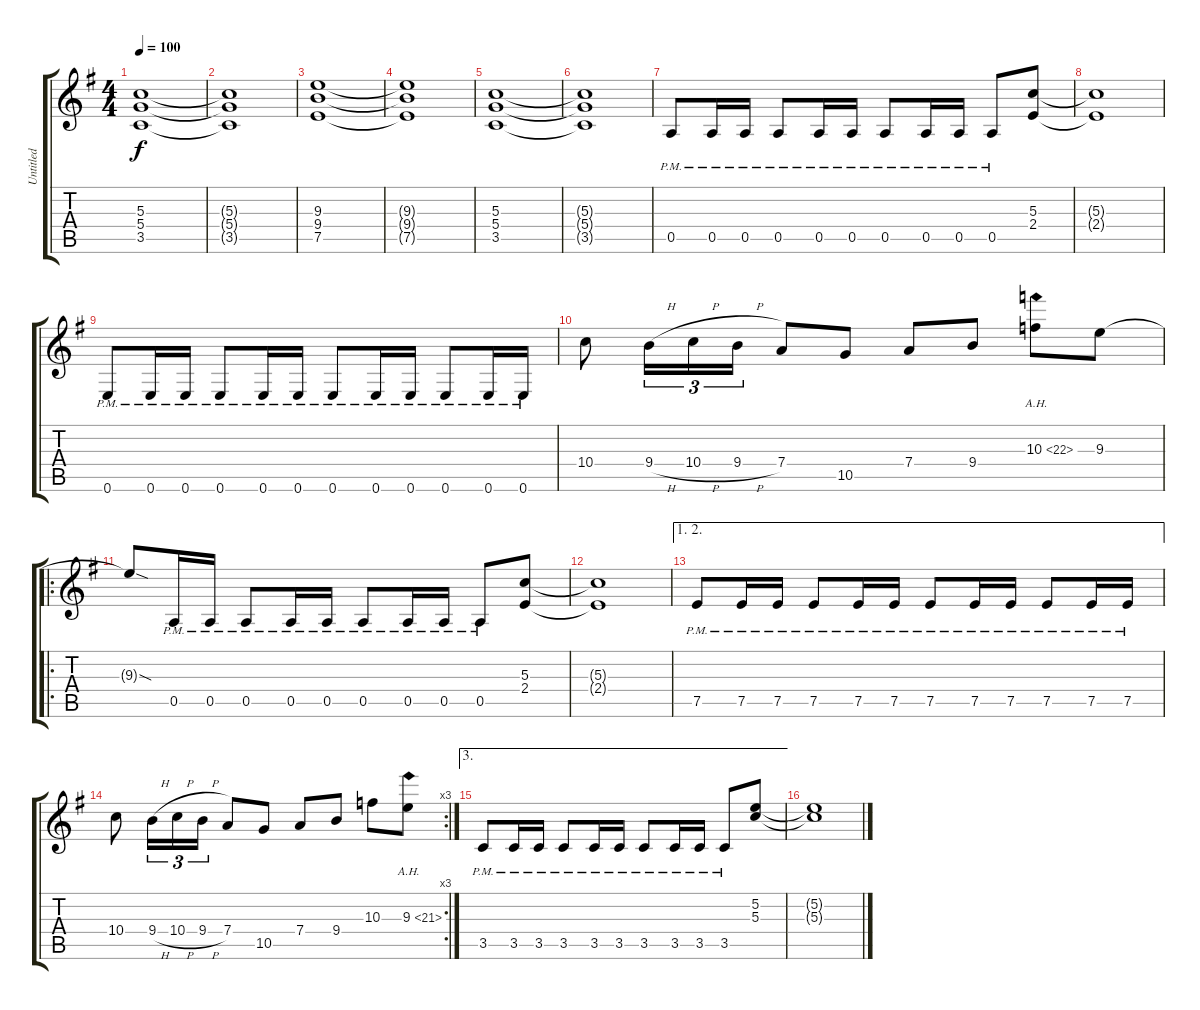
\track ("Untitled" "Untitled") {instrument distortionguitar}
\staff {score tabs}
\tuning (E4 B3 G3 D3 A2 E2) {hide}
\ts (4 4)
\tempo 100
\clef g2
\ks g
(5.3 5.4 3.5).1{dy f} |
(5.3{t} 5.4{t} 3.5{t}).1 |
(9.3 9.4 7.5).1 |
(9.3{t} 9.4{t} 7.5{t}).1 |
(5.3 5.4 3.5).1 |
(5.3{t} 5.4{t} 3.5{t}).1 |
0.5{pm}.8 0.5{pm}.16 0.5{pm}.16 0.5{pm}.8 0.5{pm}.16 0.5{pm}.16 0.5{pm}.8 0.5{pm}.16 0.5{pm}.16 0.5{pm}.8 (5.3 2.4).8 |
(5.3{t} 2.4{t}).1 |
0.6{pm}.8 0.6{pm}.16 0.6{pm}.16 0.6{pm}.8 0.6{pm}.16 0.6{pm}.16 0.6{pm}.8 0.6{pm}.16 0.6{pm}.16 0.6{pm}.8 0.6{pm}.16 0.6{pm}.16 |
10.4.8 9.4{h}.16{tu (3 2)} 10.4{h}.16{tu (3 2)} 9.4{h}.16{tu (3 2)} 7.4.8 10.5.8 7.4.8 9.4.8 10.3{ah 12}.8 9.3.8 |
\ro
9.3{sod t}.8 0.5{pm}.16 0.5{pm}.16 0.5{pm}.8 0.5{pm}.16 0.5{pm}.16 0.5{pm}.8 0.5{pm}.16 0.5{pm}.16 0.5{pm}.8 (5.3 2.4).8 |
(5.3{t} 2.4{t}).1 |
\ae (1 2)
7.5{pm}.8 7.5{pm}.16 7.5{pm}.16 7.5{pm}.8 7.5{pm}.16 7.5{pm}.16 7.5{pm}.8 7.5{pm}.16 7.5{pm}.16 7.5{pm}.8 7.5{pm}.16 7.5{pm}.16 |
\rc 3
10.4.8 9.4{h}.16{tu (3 2)} 10.4{h}.16{tu (3 2)} 9.4{h}.16{tu (3 2)} 7.4.8 10.5.8 7.4.8 9.4.8 10.3.8 9.3{ah 12}.8 |
\ae 3
3.5{pm}.8 3.5{pm}.16 3.5{pm}.16 3.5{pm}.8 3.5{pm}.16 3.5{pm}.16 3.5{pm}.8 3.5{pm}.16 3.5{pm}.16 3.5{pm}.8 (5.2 5.3).8 |
(5.2{t} 5.3{t}).1
